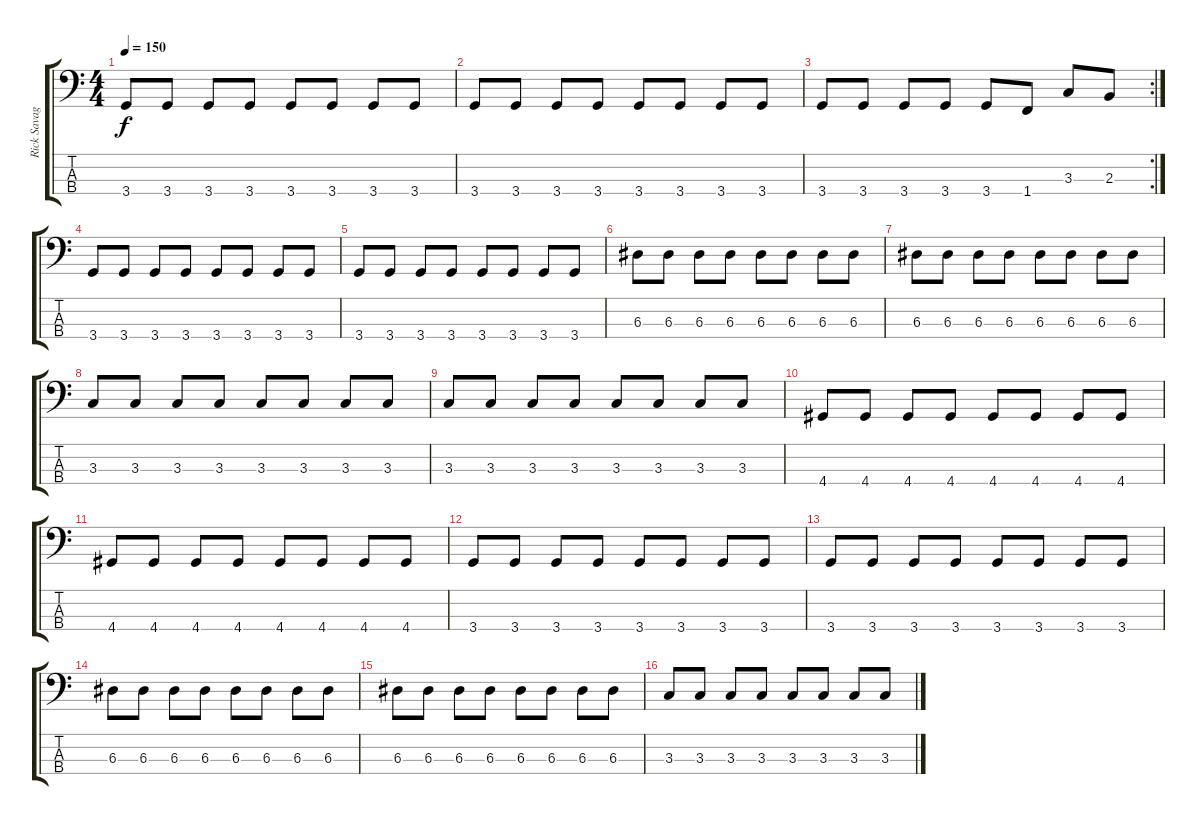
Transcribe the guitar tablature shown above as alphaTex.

\track ("Rick Savage" "Rick Savag") {instrument electricbassfinger}
\staff {score tabs}
\tuning (G2 D2 A1 E1) {hide}
\ts (4 4)
\tempo 150
\clef f4
\ks c
3.4.8{dy f} 3.4.8 3.4.8 3.4.8 3.4.8 3.4.8 3.4.8 3.4.8 |
3.4.8 3.4.8 3.4.8 3.4.8 3.4.8 3.4.8 3.4.8 3.4.8 |
\rc 2
3.4.8 3.4.8 3.4.8 3.4.8 3.4.8 1.4.8 3.3.8 2.3.8 |
3.4.8 3.4.8 3.4.8 3.4.8 3.4.8 3.4.8 3.4.8 3.4.8 |
3.4.8 3.4.8 3.4.8 3.4.8 3.4.8 3.4.8 3.4.8 3.4.8 |
6.3.8 6.3.8 6.3.8 6.3.8 6.3.8 6.3.8 6.3.8 6.3.8 |
6.3.8 6.3.8 6.3.8 6.3.8 6.3.8 6.3.8 6.3.8 6.3.8 |
3.3.8 3.3.8 3.3.8 3.3.8 3.3.8 3.3.8 3.3.8 3.3.8 |
3.3.8 3.3.8 3.3.8 3.3.8 3.3.8 3.3.8 3.3.8 3.3.8 |
4.4.8 4.4.8 4.4.8 4.4.8 4.4.8 4.4.8 4.4.8 4.4.8 |
4.4.8 4.4.8 4.4.8 4.4.8 4.4.8 4.4.8 4.4.8 4.4.8 |
3.4.8 3.4.8 3.4.8 3.4.8 3.4.8 3.4.8 3.4.8 3.4.8 |
3.4.8 3.4.8 3.4.8 3.4.8 3.4.8 3.4.8 3.4.8 3.4.8 |
6.3.8 6.3.8 6.3.8 6.3.8 6.3.8 6.3.8 6.3.8 6.3.8 |
6.3.8 6.3.8 6.3.8 6.3.8 6.3.8 6.3.8 6.3.8 6.3.8 |
3.3.8 3.3.8 3.3.8 3.3.8 3.3.8 3.3.8 3.3.8 3.3.8
